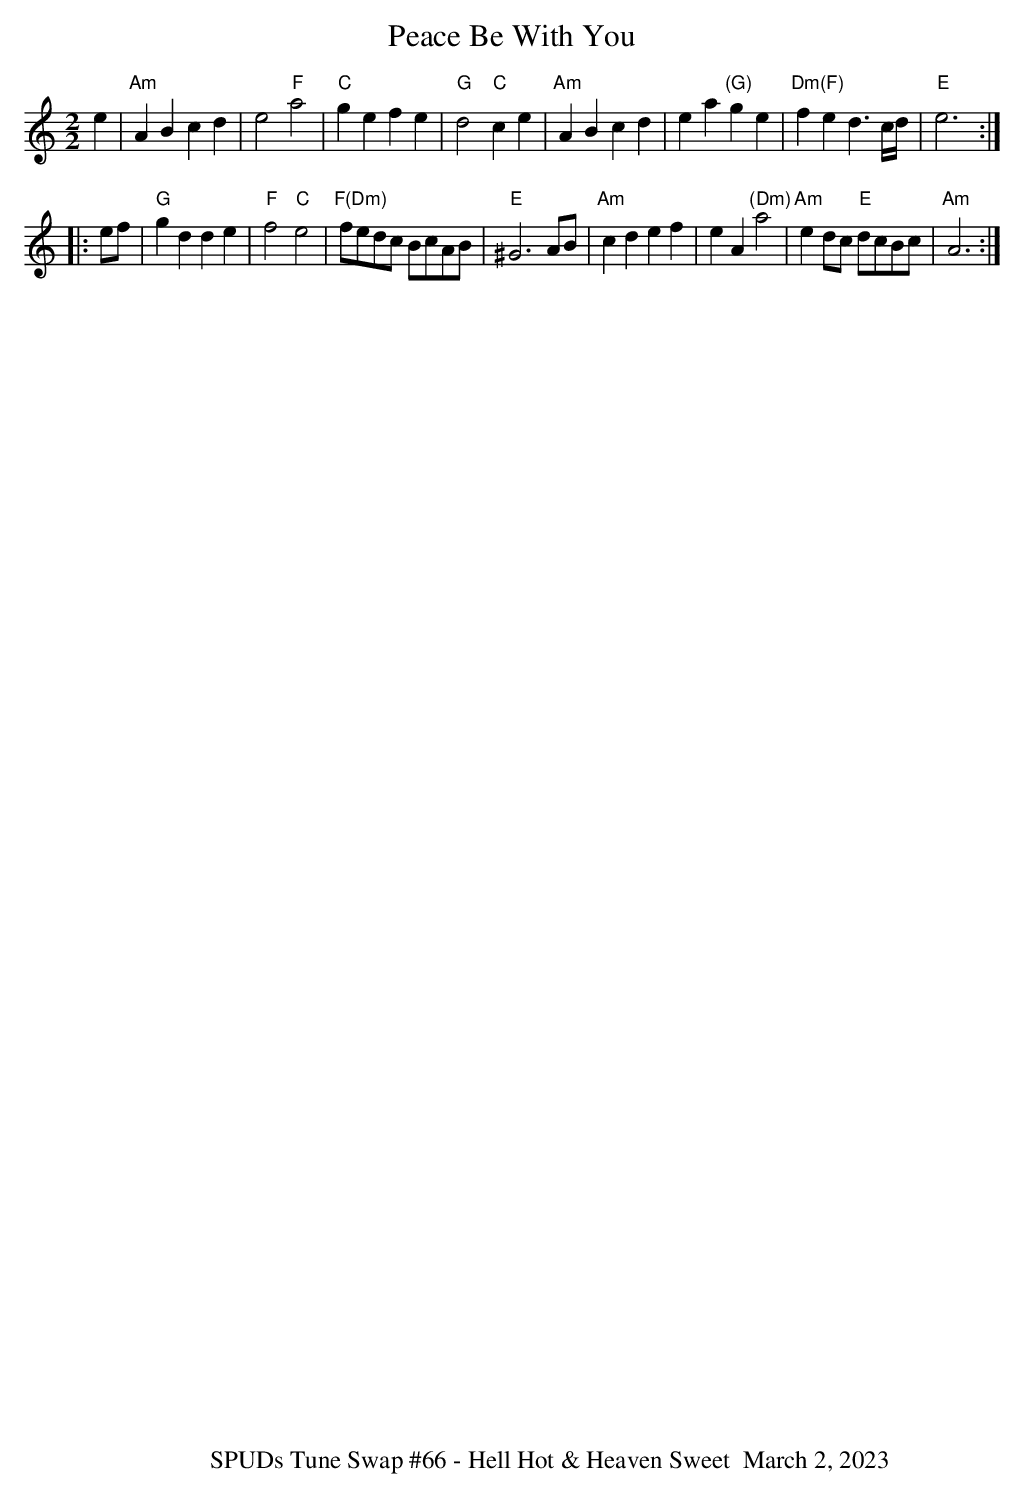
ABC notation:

X:1
T: Peace Be With You
M:2/2
L:1/8
K:C
e2|"Am"A2B2 c2d2|e4 "F"a4| "C"g2e2 f2e2|"G"d4 "C"c2e2|\
"Am"A2B2 c2d2|e2a2 "(G)"g2e2|"Dm(F)"f2e2 d3c/2d/2|"E"e6:|
|:ef|"G"g2d2 d2e2|"F"f4 "C"e4| "F(Dm)"fedc BcAB|"E"^G6AB|\
"Am"c2d2 e2f2|e2A2 "(Dm)"a4| "Am"e2dc "E"dcBc|"Am"A6:|
